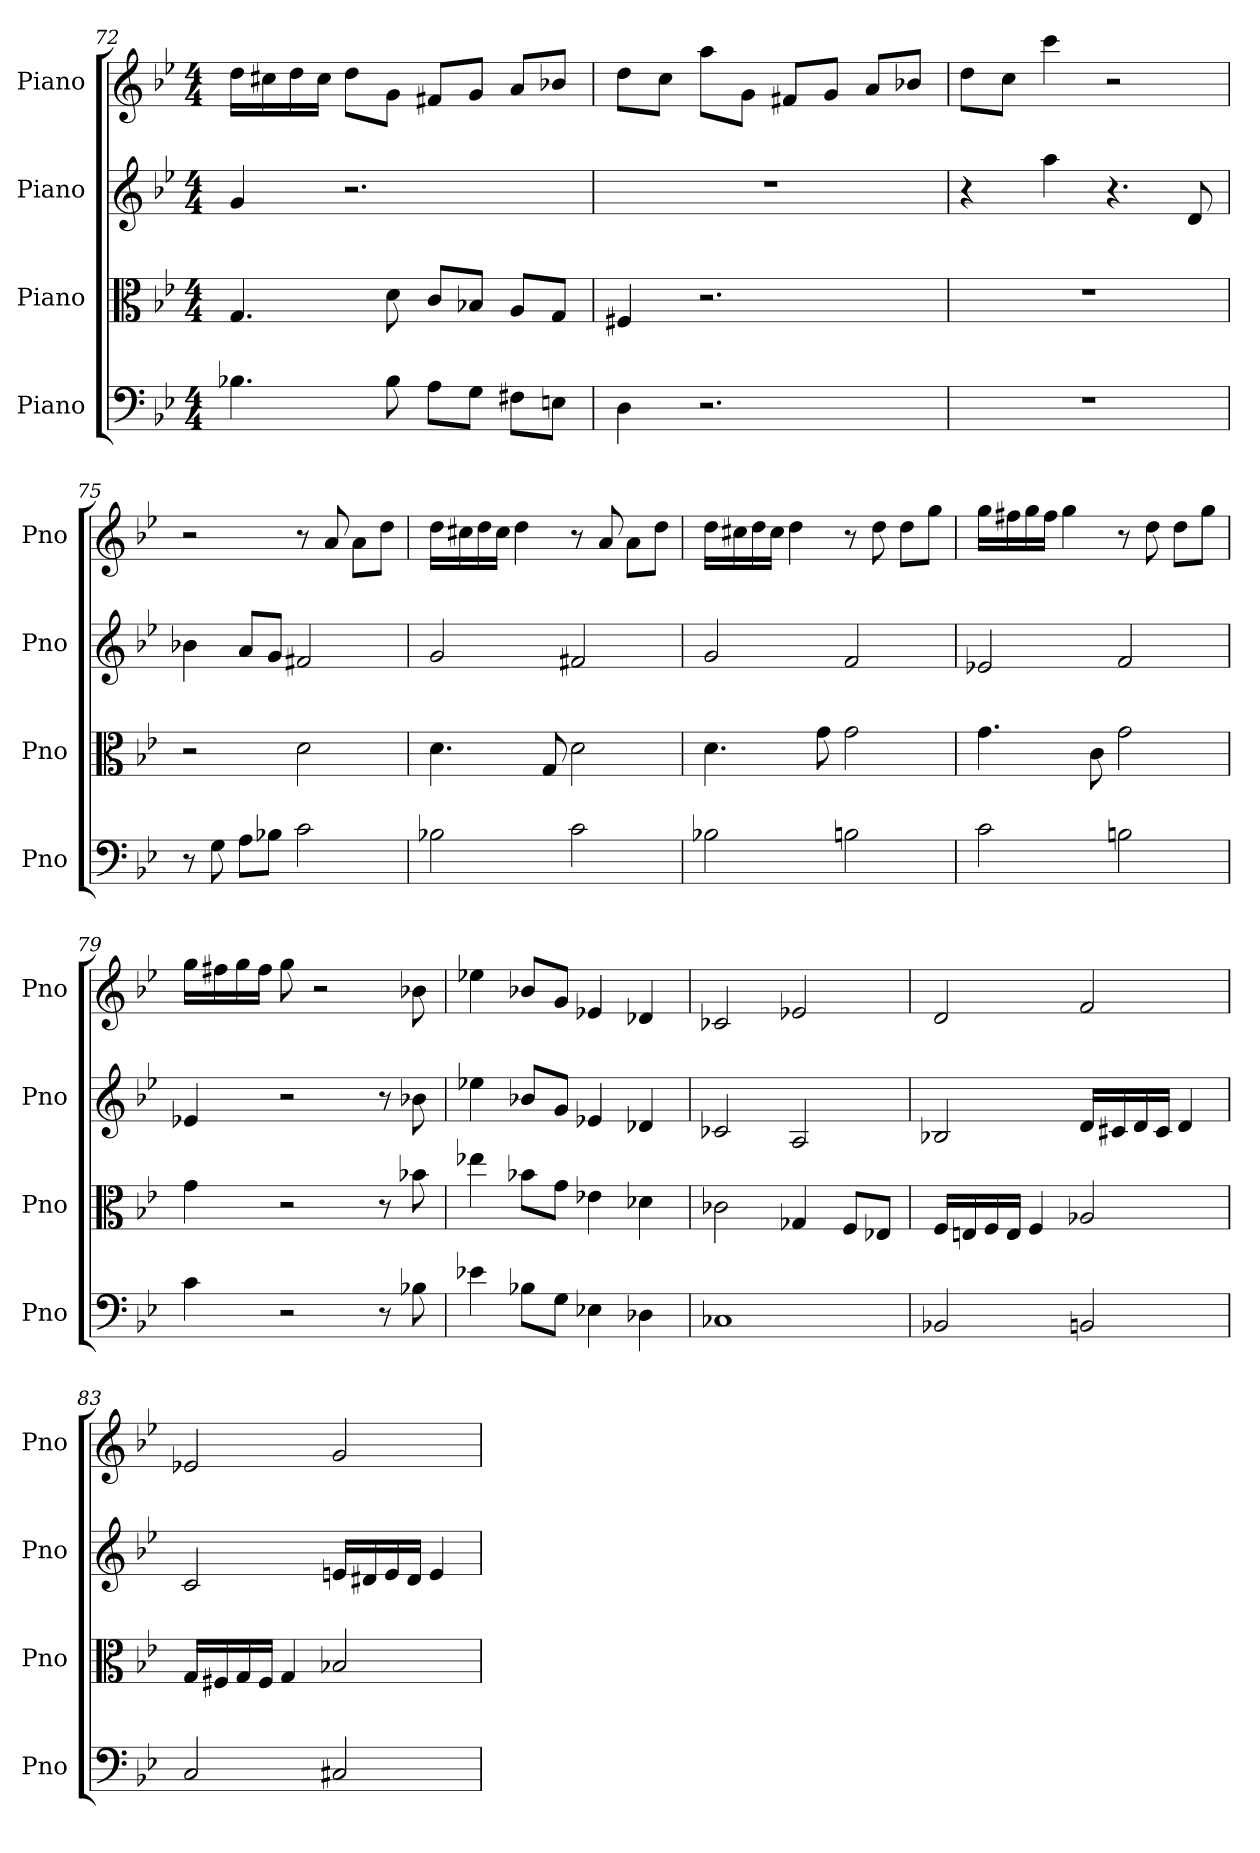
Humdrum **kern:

**kern	**kern	**kern	**kern
*part4	*part3	*part2	*part1
*staff4	*staff3	*staff2	*staff1
*I"Piano	*I"Piano	*I"Piano	*I"Piano
*I'Pno	*I'Pno	*I'Pno	*I'Pno
!!LO:LB:g=z
*clefF4	*clefC3	*clefG2	*clefG2
*k[b-e-]	*k[b-e-]	*k[b-e-]	*k[b-e-]
*M4/4	*M4/4	*M4/4	*M4/4
=72	=72	=72	=72
4.B-X\	4.G/	4g/	16dd\LL
.	.	.	16cc#X\
.	.	.	16dd\
.	.	.	16cc#\JJ
.	.	2.r	8dd\L
8B-\	8d\	.	8g\J
8A\L	8c/L	.	8f#X/L
8G\J	8B-X/J	.	8g/J
8F#X\L	8A/L	.	8a/L
8E\J	8G/J	.	8b-X/J
=73	=73	=73	=73
4D\	4F#X/	1r	8dd\L
.	.	.	8cc\J
2.r	2.r	.	8aa\L
.	.	.	8g\J
.	.	.	8f#X/L
.	.	.	8g/J
.	.	.	8a/L
.	.	.	8b-X/J
=74	=74	=74	=74
1r	1r	4r	8dd\L
.	.	.	8cc\J
.	.	4aa\	4ccc\
.	.	4.r	2r
.	.	8d/	.
=75	=75	=75	=75
8r	2r	4b-X\	2r
8G\	.	.	.
8A\L	.	8a/L	.
8B-X\J	.	8g/J	.
2c\	2d\	2f#X/	8r
.	.	.	8a/
.	.	.	8a\L
.	.	.	8dd\J
!!LO:LB:g=z
=76	=76	=76	=76
2B-X\	4.d\	2g/	16dd\LL
.	.	.	16cc#X\
.	.	.	16dd\
.	.	.	16cc#\JJ
.	.	.	4dd\
.	8G/	.	.
2c\	2d\	2f#X/	8r
.	.	.	8a/
.	.	.	8a\L
.	.	.	8dd\J
=77	=77	=77	=77
2B-X\	4.d\	2g/	16dd\LL
.	.	.	16cc#X\
.	.	.	16dd\
.	.	.	16cc#\JJ
.	.	.	4dd\
.	8g\	.	.
2Bn\	2g\	2f/	8r
.	.	.	8dd\
.	.	.	8dd\L
.	.	.	8gg\J
=78	=78	=78	=78
2c\	4.g\	2e-X/	16gg\LL
.	.	.	16ff#X\
.	.	.	16gg\
.	.	.	16ff#\JJ
.	.	.	4gg\
.	8c\	.	.
2B\	2g\	2f/	8r
.	.	.	8dd\
.	.	.	8dd\L
.	.	.	8gg\J
=79	=79	=79	=79
4c\	4g\	4e-X/	16gg\LL
.	.	.	16ff#X\
.	.	.	16gg\
.	.	.	16ff#\JJ
2r	2r	2r	8gg\
.	.	.	2r
8r	8r	8r	.
8B-X\	8b-X\	8b-X\	8b-X\
!!LO:PB:g=z
=80	=80	=80	=80
4e-X\	4ee-X\	4ee-X\	4ee-X\
8B-X\L	8b-X\L	8b-X/L	8b-X/L
8G\J	8g\J	8g/J	8g/J
4E-X\	4e-X\	4e-X/	4e-X/
4D-X\	4d-X\	4d-X/	4d-X/
=81	=81	=81	=81
1C-X	2c-X\	2c-X/	2c-X/
.	4G-X/	2A/	2e-X/
.	8F/L	.	.
.	8E-X/J	.	.
=82	=82	=82	=82
2BB-X/	16F/LL	2B-X/	2d/
.	16E/	.	.
.	16F/	.	.
.	16E/JJ	.	.
.	4F/	.	.
2BBn/	2A-X/	16d/LL	2f/
.	.	16c#X/	.
.	.	16d/	.
.	.	16c#/JJ	.
.	.	4d/	.
=83	=83	=83	=83
2C/	16G/LL	2c/	2e-X/
.	16F#X/	.	.
.	16G/	.	.
.	16F#/JJ	.	.
.	4G/	.	.
2C#X/	2B-X/	16e/LL	2g/
.	.	16d#X/	.
.	.	16e/	.
.	.	16d#/JJ	.
.	.	4e/	.
=	=	=	=
*-	*-	*-	*-
